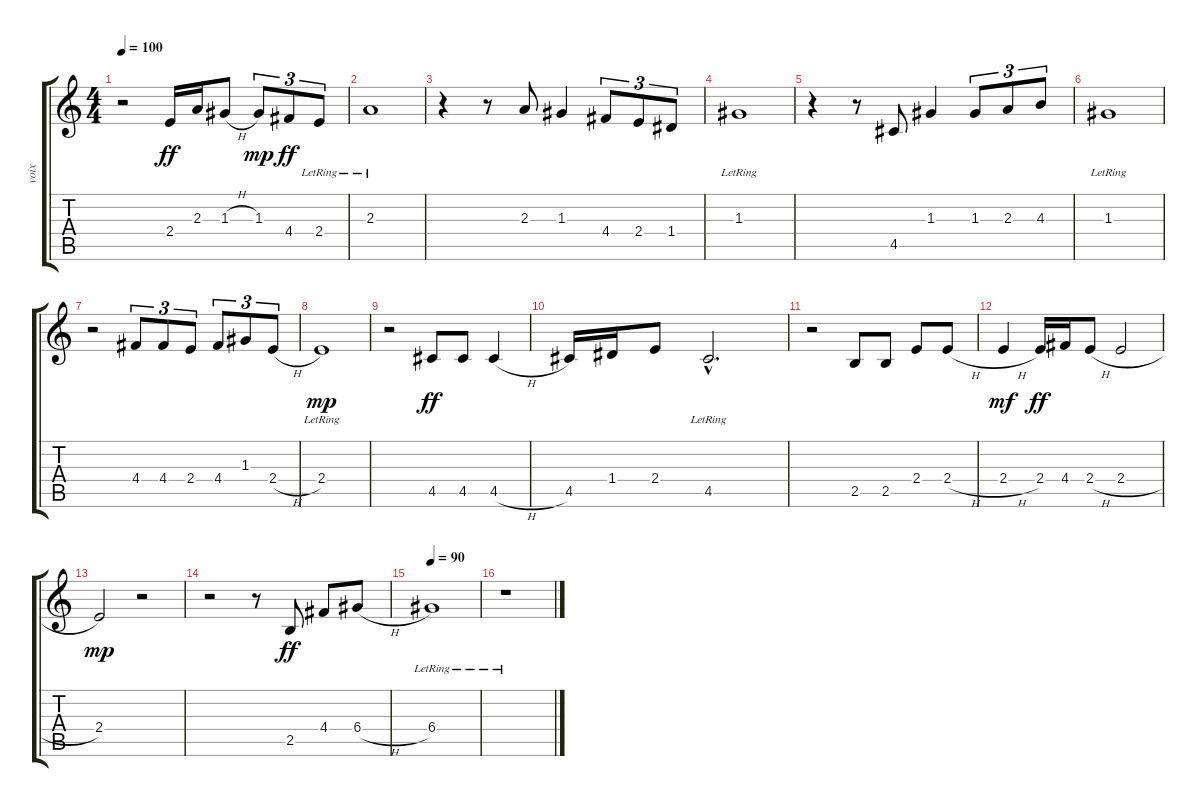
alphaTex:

\track ("voix" "voix") {instrument celesta}
\staff {score tabs}
\tuning (E5 B4 G4 D4 A3 E3) {hide}
\ts (4 4)
\tempo 100
\clef g2
\ks c
r.2{dy ff} 2.4.16 2.3.16 1.3{h}.8 1.3.8{tu (3 2) dy mp} 4.4.8{tu (3 2) dy ff} 2.4{lr}.8{tu (3 2)} |
2.3{lr}.1 |
r.4 r.8 2.3.8 1.3.4 4.4.8{tu (3 2)} 2.4.8{tu (3 2)} 1.4.8{tu (3 2)} |
1.3{lr}.1 |
r.4 r.8 4.5.8 1.3.4 1.3.8{tu (3 2)} 2.3.8{tu (3 2)} 4.3.8{tu (3 2)} |
1.3{lr}.1 |
r.2 4.4.8{tu (3 2)} 4.4.8{tu (3 2)} 2.4.8{tu (3 2)} 4.4.8{tu (3 2)} 1.3.8{tu (3 2)} 2.4{h}.8{tu (3 2)} |
2.4{lr}.1{dy mp} |
r.2 4.5.8{dy ff} 4.5.8 4.5{h}.4 |
4.5.16 1.4.16 2.4.8 4.5{hac lr}.2{d} |
r.2 2.5.8 2.5.8 2.4.8 2.4{h}.8 |
2.4{h}.4{dy mf} 2.4.16{dy ff} 4.4.16 2.4{h}.8 2.4{h}.2 |
2.4.2{dy mp} r.2 |
r.2 r.8 2.5.8{dy ff} 4.4.8 6.4{h}.8 |
\tempo 90
6.4{lr}.1 |
r.1
